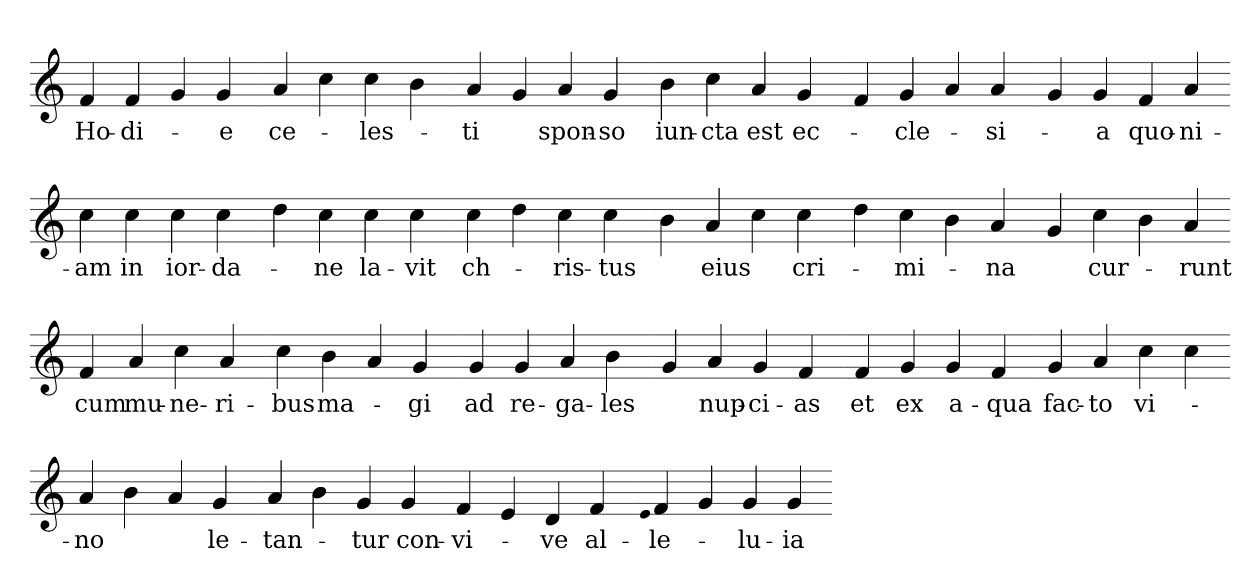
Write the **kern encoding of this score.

**kern	**text
*part1	*part1
*staff1	*staff1
*clefG2	*
=	=
4f	Ho-
4f	di-
4g	.
4g	e
=-	=-
4a	ce-
4cc	.
4cc	les-
4b	.
=-	=-
4a	ti
4g	.
4a	spon-
4g	so
=-	=-
4b	iun-
4cc	cta
4a	est
4g	ec-
=-	=-
4f	.
4g	cle-
4a	.
4a	si-
=-	=-
4g	.
4g	a
4f	quo-
4a	ni-
=-	=-
4cc	am
4cc	in
4cc	ior-
4cc	da-
=-	=-
4dd	.
4cc	ne
4cc	la-
4cc	vit
=-	=-
4cc	ch-
4dd	.
4cc	ris-
4cc	tus
=-	=-
4b	.
4a	eius
4cc	.
4cc	cri-
=-	=-
4dd	.
4cc	mi-
4b	.
4a	na
=-	=-
4g	.
4cc	cur-
4b	.
4a	runt
=-	=-
4f	cum
4a	mu-
4cc	ne-
4a	ri-
=-	=-
4cc	bus
4b	ma-
4a	.
4g	gi
=-	=-
4g	ad
4g	re-
4a	ga-
4b	les
=-	=-
4g	.
4a	nup-
4g	ci-
4f	as
=-	=-
4f	et
4g	ex
4g	a-
4f	qua
=-	=-
4g	fac-
4a	to
4cc	vi-
4cc	.
=-	=-
4a	no
4b	.
4a	.
4g	le-
=-	=-
4a	tan-
4b	.
4g	tur
4g	con-
=-	=-
4f	vi-
4e	.
4d	ve
4f	al-
=-	=-
qe	.
4f	le-
4g	.
4g	lu-
4g	ia
=-	=-
*-	*-
